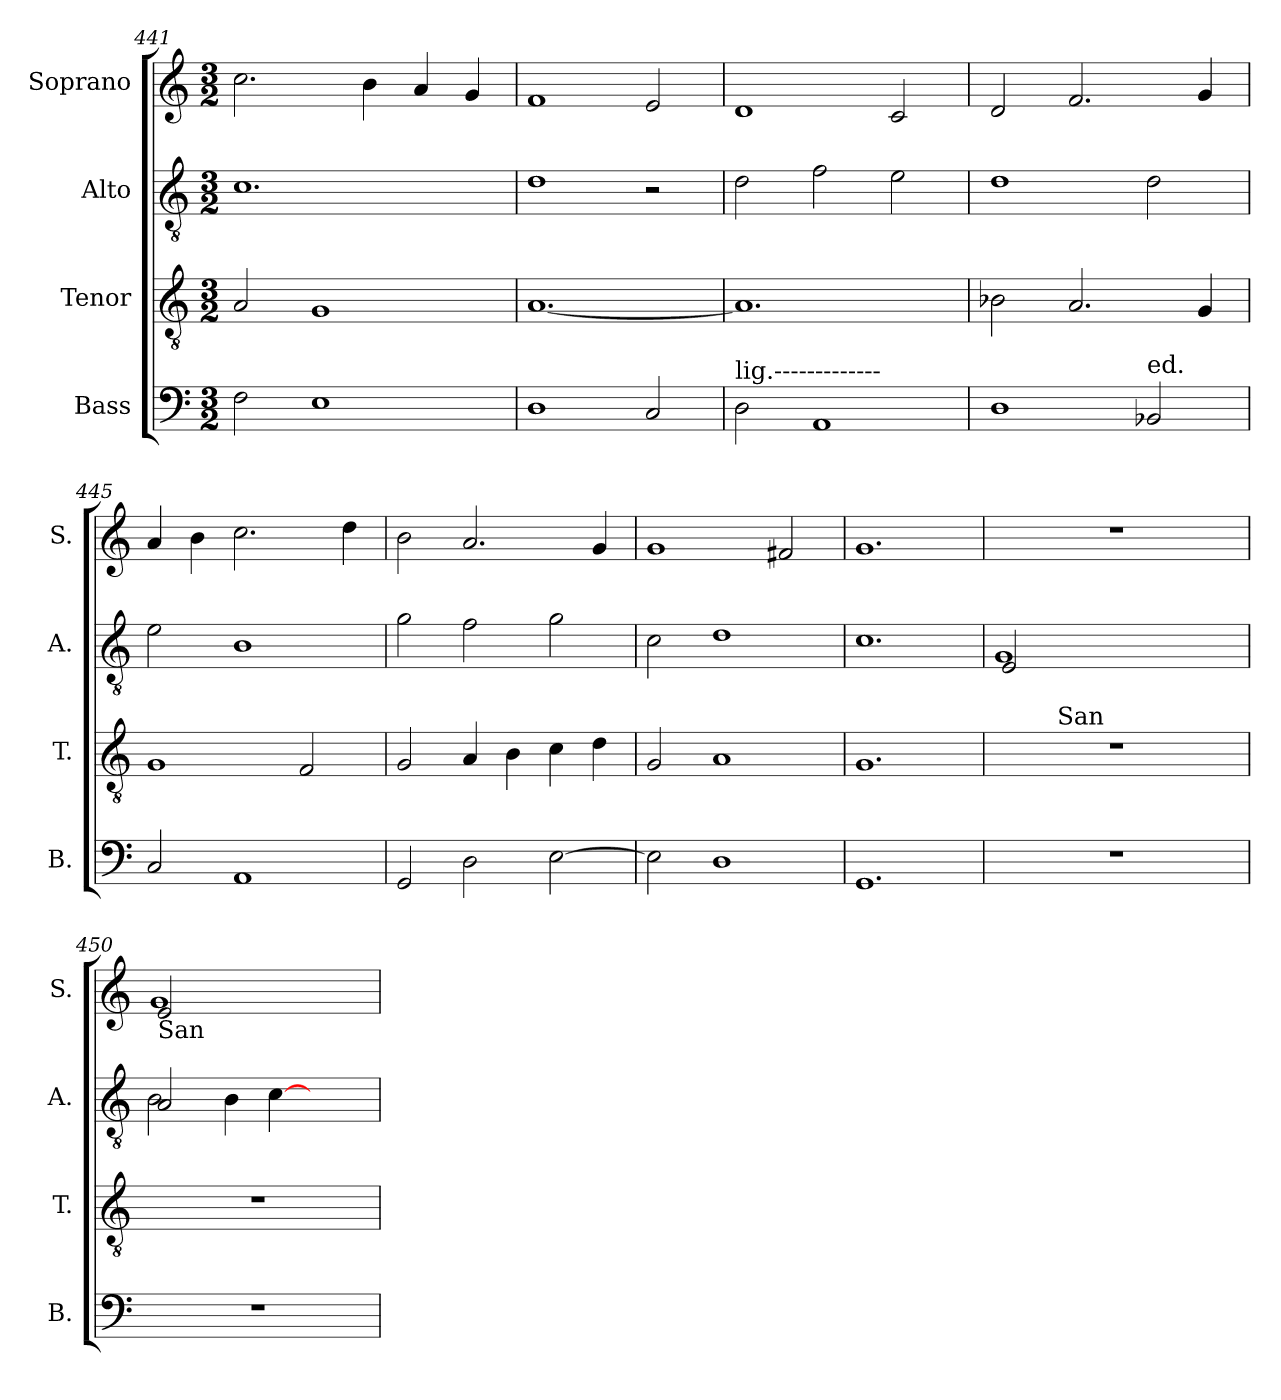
**kern	**kern	**kern	**kern
*part4	*part3	*part2	*part1
*staff4	*staff3	*staff2	*staff1
*I"Bass	*I"Tenor	*I"Alto	*I"Soprano
*I'B.	*I'T.	*I'A.	*I'S.
*clefF4	*clefGv2	*clefGv2	*clefG2
*k[]	*k[]	*k[]	*k[]
*C:	*C:	*C:	*C:
*M3/2	*M3/2	*M3/2	*M3/2
=441	=441	=441	=441
2F\	2A/	1.c	2.cc\
1E	1G	.	.
.	.	.	4b\
.	.	.	4a/
.	.	.	4g/
=442	=442	=442	=442
1D	[<1.A	1d	1f
2C/	.	2r	2e/
=443	=443	=443	=443
!LO:TX:a:t=lig.-------------	!	!	!
2D\	1.A]	2d\	1d
1AA	.	2f\	.
.	.	2e\	2c/
=444	=444	=444	=444
1D	2B-X\	1d	2d/
.	2.A/	.	2.f/
!LO:TX:a:t=ed.	!	!	!
2BB-X/	.	2d\	.
.	4G/	.	4g/
!!LO:PB:g=z
=445	=445	=445	=445
2C/	1G	2e\	4a/
.	.	.	4b\
1AA	.	1B	2.cc\
.	2F/	.	.
.	.	.	4dd\
=446	=446	=446	=446
2GG/	2G/	2g\	2b\
2D\	4A/	2f\	2.a/
.	4B\	.	.
[>2E\	4c\	2g\	.
.	4d\	.	4g/
=447	=447	=447	=447
2E\]	2G/	2c\	1g
1D	1A	1d	.
.	.	.	2f#X/
=448	=448	=448	=448
1.GG	1.G	1.c	1.g
!!LO:PB:g=z
=449!	=449!	=449!	=449!
*	*^	*^	*
1.r	1.r	4ryy	2E/	1G	1.r
.	.	32ryy	.	.	.
!	!	!LO:TX:a:t=San	!	!	!
.	.	1ryy	.	.	.
.	.	.	2ryy	.	.
.	.	.	2ryy	2ryy	.
.	.	8..ryy	.	.	.
=450	=450	=450	=450	=450	=450
*	*	*	*	*	*^
!	!	!	!	!	!LO:TX:b:t=San	!
*	*v	*v	*	*	*	*
1.r	1.r	2A/	2B\	2e/	1g
.	.	4B\	2ryy	2ryy	.
.	.	[>4c\	.	.	.
.	.	2ryy	2ryy	2ryy	2ryy
*	*	*v	*v	*	*
*	*	*	*v	*v
=	=	=	=
*-	*-	*-	*-
